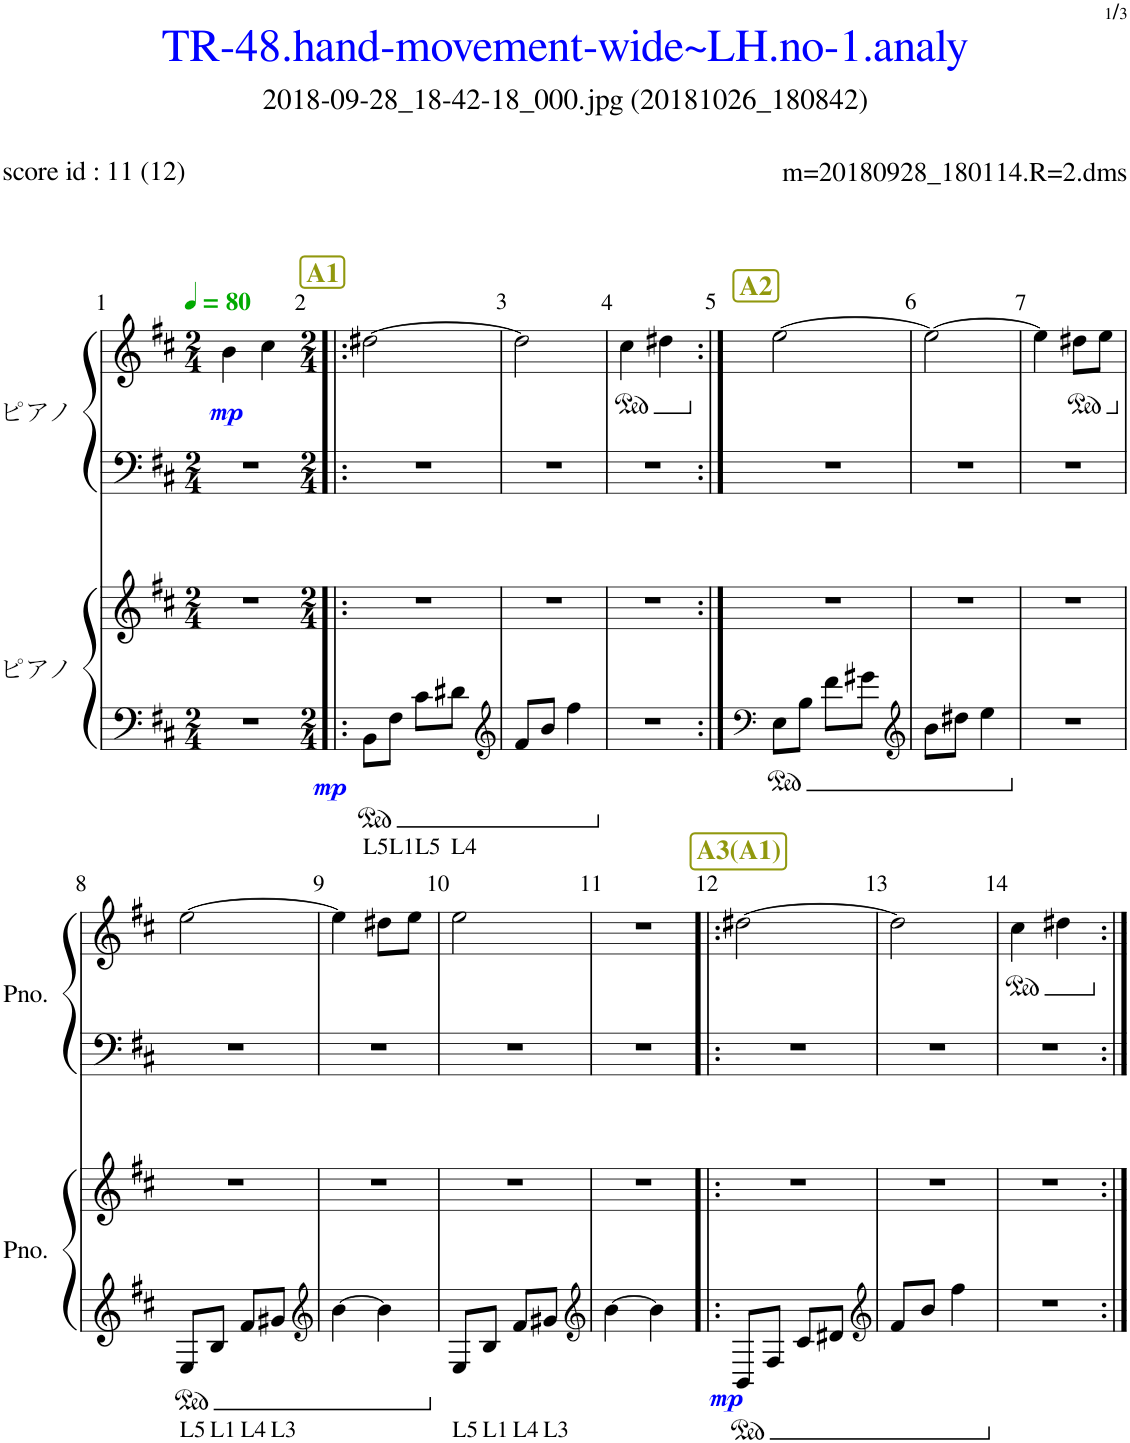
**kern	**text	**kern	**dynam	**kern	**kern	**dynam
*part2	*part2	*part2	*part2	*part1	*part1	*part1
*staff4	*staff4	*staff3	*staff3/4	*staff2	*staff1	*staff1/2
*I"ピアノ	*	*	*	*I"ピアノ	*	*
*clefF4	*	*clefG2	*	*clefF4	*clefG2	*
*k[f#c#]	*	*k[f#c#]	*	*k[f#c#]	*k[f#c#]	*
*M2/4	*	*M2/4	*	*M2/4	*M2/4	*
*MM80	*	*MM80	*	*MM80	*MM80	*
=1	=1	=1	=1	=1	=1	=1
!	!	!	!	!	!	!LO:DY:b
2r	.	2r	.	2r	4b\	mp
.	.	.	.	.	4cc#\	.
!!LO:REH:place=s1:a:B:cj:color=#91980E:fs=13:t=A1
=2!|:	=2!|:	=2!|:	=2!|:	=2!|:	=2!|:	=2!|:
*M2/4	*	*M2/4	*	*M2/4	*M2/4	*
!	!LO:LY:b	!	!LO:DY:b=2	!	!	!
8BB\L	L5	2r	mp	2r	[2dd#X\	.
!	!LO:LY:b	!	!	!	!	!
8F#\J	L1	.	.	.	.	.
!	!LO:LY:b	!	!	!	!	!
8c#\L	L5	.	.	.	.	.
!	!LO:LY:b	!	!	!	!	!
8d#X\J	L4	.	.	.	.	.
=3	=3	=3	=3	=3	=3	=3
*clefG2	*	*	*	*	*	*
8f#/L	.	2r	.	2r	2dd#\]	.
8b/J	.	.	.	.	.	.
4ff#\	.	.	.	.	.	.
=4	=4	=4	=4	=4	=4	=4
*	*	*	*	*	*ped	*
2r	.	2r	.	2r	4cc#\	.
.	.	.	.	.	4dd#X\	.
!!LO:REH:place=s1:a:B:cj:color=#91980E:fs=13:t=A2
=5:|!	=5:|!	=5:|!	=5:|!	=5:|!	=5:|!	=5:|!
*clefF4	*	*	*	*	*	*
*	*	*	*	*	*Xped	*
8E\L	.	2r	.	2r	[2ee\	.
8B\J	.	.	.	.	.	.
8f#\L	.	.	.	.	.	.
8g#X\J	.	.	.	.	.	.
=6	=6	=6	=6	=6	=6	=6
*clefG2	*	*	*	*	*	*
8b\L	.	2r	.	2r	2ee\_	.
8dd#X\J	.	.	.	.	.	.
4ee\	.	.	.	.	.	.
=7	=7	=7	=7	=7	=7	=7
2r	.	2r	.	2r	4ee\]	.
*	*	*	*	*	*ped	*
.	.	.	.	.	8dd#X\L	.
.	.	.	.	.	8ee\J	.
!!LO:LB:g=z
=8	=8	=8	=8	=8	=8	=8
!	!LO:LY:b	!	!	!	!	!
*	*	*	*	*	*Xped	*
8E/L	L5	2r	.	2r	[2ee\	.
!	!LO:LY:b	!	!	!	!	!
8B/J	L1	.	.	.	.	.
!	!LO:LY:b	!	!	!	!	!
8f#/L	L4	.	.	.	.	.
!	!LO:LY:b	!	!	!	!	!
8g#X/J	L3	.	.	.	.	.
=9	=9	=9	=9	=9	=9	=9
*clefG2	*	*	*	*	*	*
[4b\	.	2r	.	2r	4ee\]	.
4b\]	.	.	.	.	8dd#X\L	.
.	.	.	.	.	8ee\J	.
=10	=10	=10	=10	=10	=10	=10
!	!LO:LY:b	!	!	!	!	!
8E/L	L5	2r	.	2r	2ee\	.
!	!LO:LY:b	!	!	!	!	!
8B/J	L1	.	.	.	.	.
!	!LO:LY:b	!	!	!	!	!
8f#/L	L4	.	.	.	.	.
!	!LO:LY:b	!	!	!	!	!
8g#X/J	L3	.	.	.	.	.
=11	=11	=11	=11	=11	=11	=11
*clefG2	*	*	*	*	*	*
[4b\	.	2r	.	2r	2r	.
4b\]	.	.	.	.	.	.
!!LO:REH:place=s1:a:B:cj:color=#91980E:fs=13:t=A3(A1)
=12!|:	=12!|:	=12!|:	=12!|:	=12!|:	=12!|:	=12!|:
!	!	!	!LO:DY:b=2	!	!	!
8BB/L	.	2r	mp	2r	[2dd#X\	.
8F#/J	.	.	.	.	.	.
8c#/L	.	.	.	.	.	.
8d#X/J	.	.	.	.	.	.
=13	=13	=13	=13	=13	=13	=13
*clefG2	*	*	*	*	*	*
8f#/L	.	2r	.	2r	2dd#\]	.
8b/J	.	.	.	.	.	.
4ff#\	.	.	.	.	.	.
=14	=14	=14	=14	=14	=14	=14
*	*	*	*	*	*ped	*
2r	.	2r	.	2r	4cc#\	.
.	.	.	.	.	4dd#X\	.
*	*	*	*	*	*Xped	*
=:|!	=:|!	=:|!	=:|!	=:|!	=:|!	=:|!
*-	*-	*-	*-	*-	*-	*-
